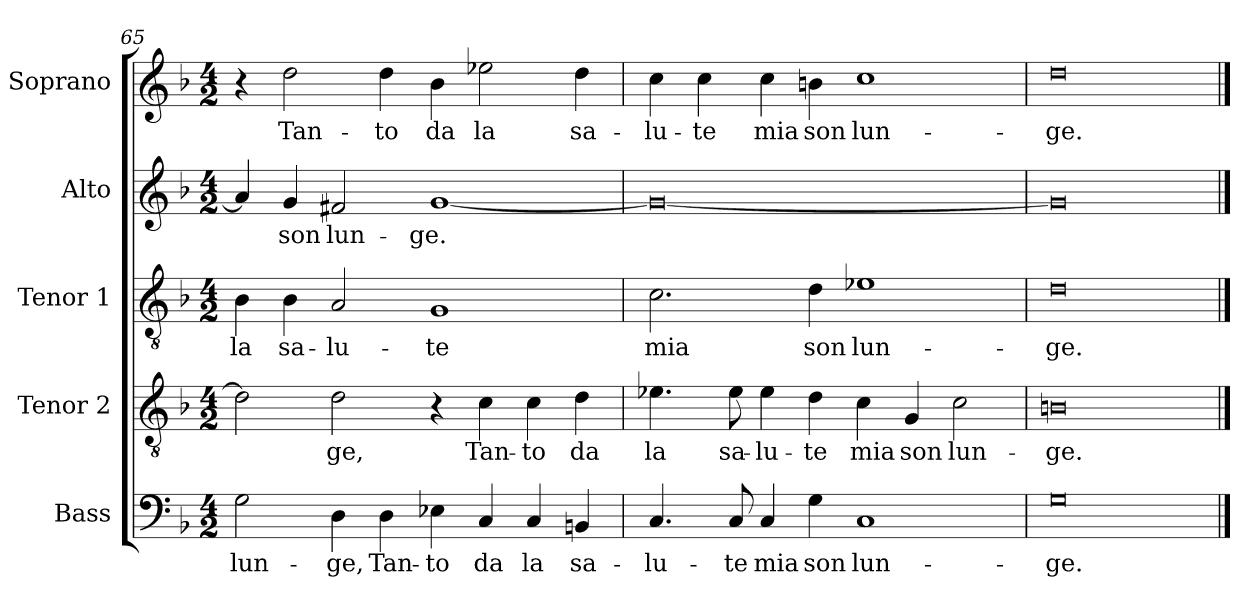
**kern	**text	**kern	**text	**kern	**text	**kern	**text	**kern	**text
*part5	*part5	*part4	*part4	*part3	*part3	*part2	*part2	*part1	*part1
*staff5	*staff5	*staff4	*staff4	*staff3	*staff3	*staff2	*staff2	*staff1	*staff1
*I"Bass	*	*I"Tenor 2	*	*I"Tenor 1	*	*I"Alto	*	*I"Soprano	*
*I'B	*	*I'T 2	*	*I'T 1	*	*I'A	*	*I'S	*
*clefF4	*	*clefGv2	*	*clefGv2	*	*clefG2	*	*clefG2	*
*k[b-]	*	*k[b-]	*	*k[b-]	*	*k[b-]	*	*k[b-]	*
*F:	*	*F:	*	*F:	*	*F:	*	*F:	*
*M4/2	*	*M4/2	*	*M4/2	*	*M4/2	*	*M4/2	*
=65	=65	=65	=65	=65	=65	=65	=65	=65	=65
!	!LO:LY:b	!	!	!	!LO:LY:b	!	!	!	!
2G\	lun-	2d\]	.	4B-\	la	4a/]	.	4r	.
!	!	!	!	!	!LO:LY:b	!	!LO:LY:b	!	!LO:LY:b
.	.	.	.	4B-\	sa-	4g/	son	2dd\	Tan-
!	!LO:LY:b	!	!LO:LY:b	!	!LO:LY:b	!	!LO:LY:b	!	!
4D\	-ge,	2d\	-ge,	2A/	-lu-	2f#X/	lun-	.	.
!	!LO:LY:b	!	!	!	!	!	!	!	!LO:LY:b
4D\	Tan-	.	.	.	.	.	.	4dd\	-to
!	!LO:LY:b	!	!	!	!LO:LY:b	!	!LO:LY:b	!	!LO:LY:b
4E-X\	-to	4r	.	1G	-te	[1g	-ge.	4b-\	da
!	!LO:LY:b	!	!LO:LY:b	!	!	!	!	!	!LO:LY:b
4C/	da	4c\	Tan-	.	.	.	.	2ee-X\	la
!	!LO:LY:b	!	!LO:LY:b	!	!	!	!	!	!
4C/	la	4c\	-to	.	.	.	.	.	.
!	!LO:LY:b	!	!LO:LY:b	!	!	!	!	!	!LO:LY:b
4BBn/	sa-	4d\	da	.	.	.	.	4dd\	sa-
!!LO:LB:g=z
=66	=66	=66	=66	=66	=66	=66	=66	=66	=66
!	!LO:LY:b	!	!LO:LY:b	!	!LO:LY:b	!	!	!	!LO:LY:b
4.C/	-lu-	4.e-X\	la	2.c\	mia	0g_	.	4cc\	-lu-
!	!	!	!	!	!	!	!	!	!LO:LY:b
.	.	.	.	.	.	.	.	4cc\	-te
!	!LO:LY:b	!	!LO:LY:b	!	!	!	!	!	!
8C/	-te	8e-\	sa-	.	.	.	.	.	.
!	!LO:LY:b	!	!LO:LY:b	!	!	!	!	!	!LO:LY:b
4C/	mia	4e-\	-lu-	.	.	.	.	4cc\	mia
!	!LO:LY:b	!	!LO:LY:b	!	!LO:LY:b	!	!	!	!LO:LY:b
4G\	son	4d\	-te	4d\	son	.	.	4bn\	son
!	!LO:LY:b	!	!LO:LY:b	!	!LO:LY:b	!	!	!	!LO:LY:b
1C	lun-	4c\	mia	1e-X	lun-	.	.	1cc	lun-
!	!	!	!LO:LY:b	!	!	!	!	!	!
.	.	4G/	son	.	.	.	.	.	.
!	!	!	!LO:LY:b	!	!	!	!	!	!
.	.	2c\	lun-	.	.	.	.	.	.
=67	=67	=67	=67	=67	=67	=67	=67	=67	=67
!	!LO:LY:b	!	!LO:LY:b	!	!LO:LY:b	!	!	!	!LO:LY:b
0G	-ge.	0Bn	-ge.	0d	-ge.	0g]	.	0dd	-ge.
==	==	==	==	==	==	==	==	==	==
*-	*-	*-	*-	*-	*-	*-	*-	*-	*-
